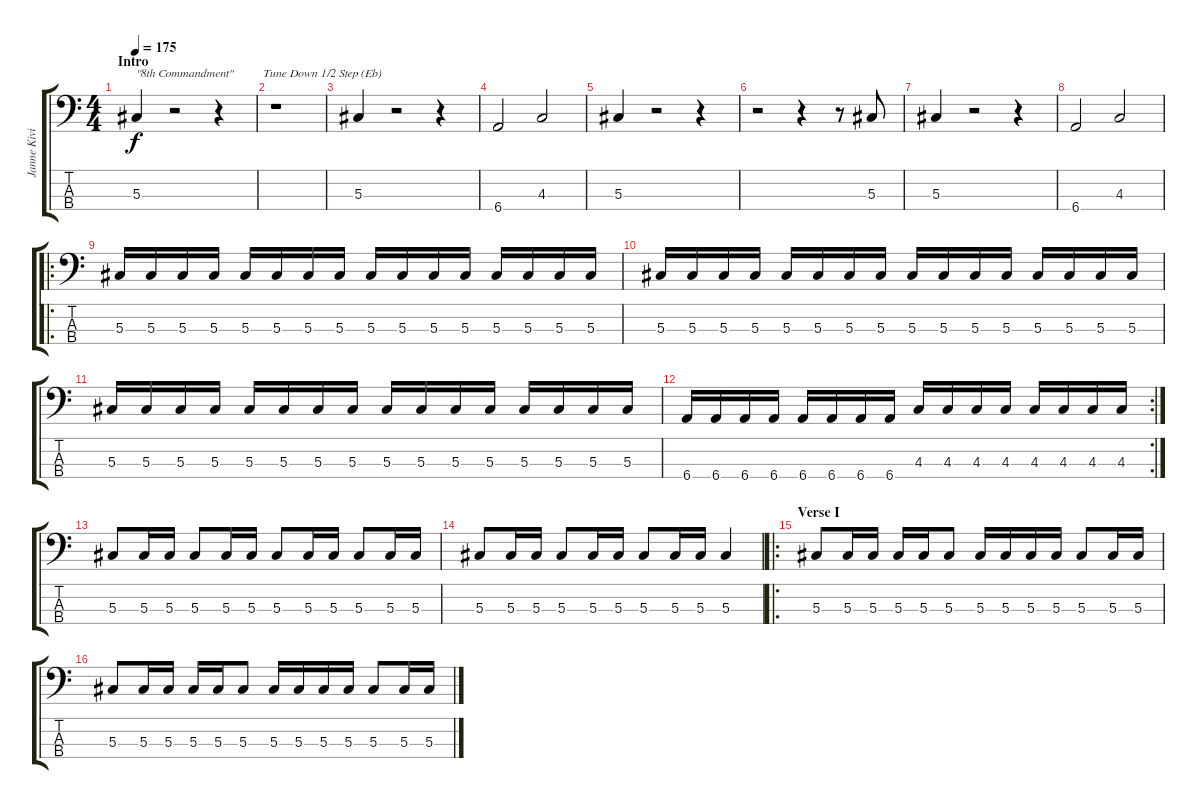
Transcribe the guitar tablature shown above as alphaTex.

\track ("Janne Kivilahti" "Janne Kivi") {instrument electricbasspick}
\staff {score tabs}
\tuning (Gb2 Db2 Ab1 Eb1) {hide}
\ts (4 4)
\section ("" "Intro")
\tempo 175
\clef f4
\ks c
5.3.4{txt "\"8th Commandment\"          Tune Down 1/2 Step (Eb)" dy f instrument electricbasspick} r.2 r.4 |
r.1 |
5.3.4 r.2 r.4 |
6.4.2 4.3.2 |
5.3.4 r.2 r.4 |
r.2 r.4 r.8 5.3.8 |
5.3.4 r.2 r.4 |
6.4.2 4.3.2 |
\ro
5.3.16 5.3.16 5.3.16 5.3.16 5.3.16 5.3.16 5.3.16 5.3.16 5.3.16 5.3.16 5.3.16 5.3.16 5.3.16 5.3.16 5.3.16 5.3.16 |
5.3.16 5.3.16 5.3.16 5.3.16 5.3.16 5.3.16 5.3.16 5.3.16 5.3.16 5.3.16 5.3.16 5.3.16 5.3.16 5.3.16 5.3.16 5.3.16 |
5.3.16 5.3.16 5.3.16 5.3.16 5.3.16 5.3.16 5.3.16 5.3.16 5.3.16 5.3.16 5.3.16 5.3.16 5.3.16 5.3.16 5.3.16 5.3.16 |
\rc 2
6.4.16 6.4.16 6.4.16 6.4.16 6.4.16 6.4.16 6.4.16 6.4.16 4.3.16 4.3.16 4.3.16 4.3.16 4.3.16 4.3.16 4.3.16 4.3.16 |
5.3.8 5.3.16 5.3.16 5.3.8 5.3.16 5.3.16 5.3.8 5.3.16 5.3.16 5.3.8 5.3.16 5.3.16 |
5.3.8 5.3.16 5.3.16 5.3.8 5.3.16 5.3.16 5.3.8 5.3.16 5.3.16 5.3.4 |
\ro
\section ("" "Verse I")
5.3.8 5.3.16 5.3.16 5.3.16 5.3.16 5.3.8 5.3.16 5.3.16 5.3.16 5.3.16 5.3.8 5.3.16 5.3.16 |
5.3.8 5.3.16 5.3.16 5.3.16 5.3.16 5.3.8 5.3.16 5.3.16 5.3.16 5.3.16 5.3.8 5.3.16 5.3.16
